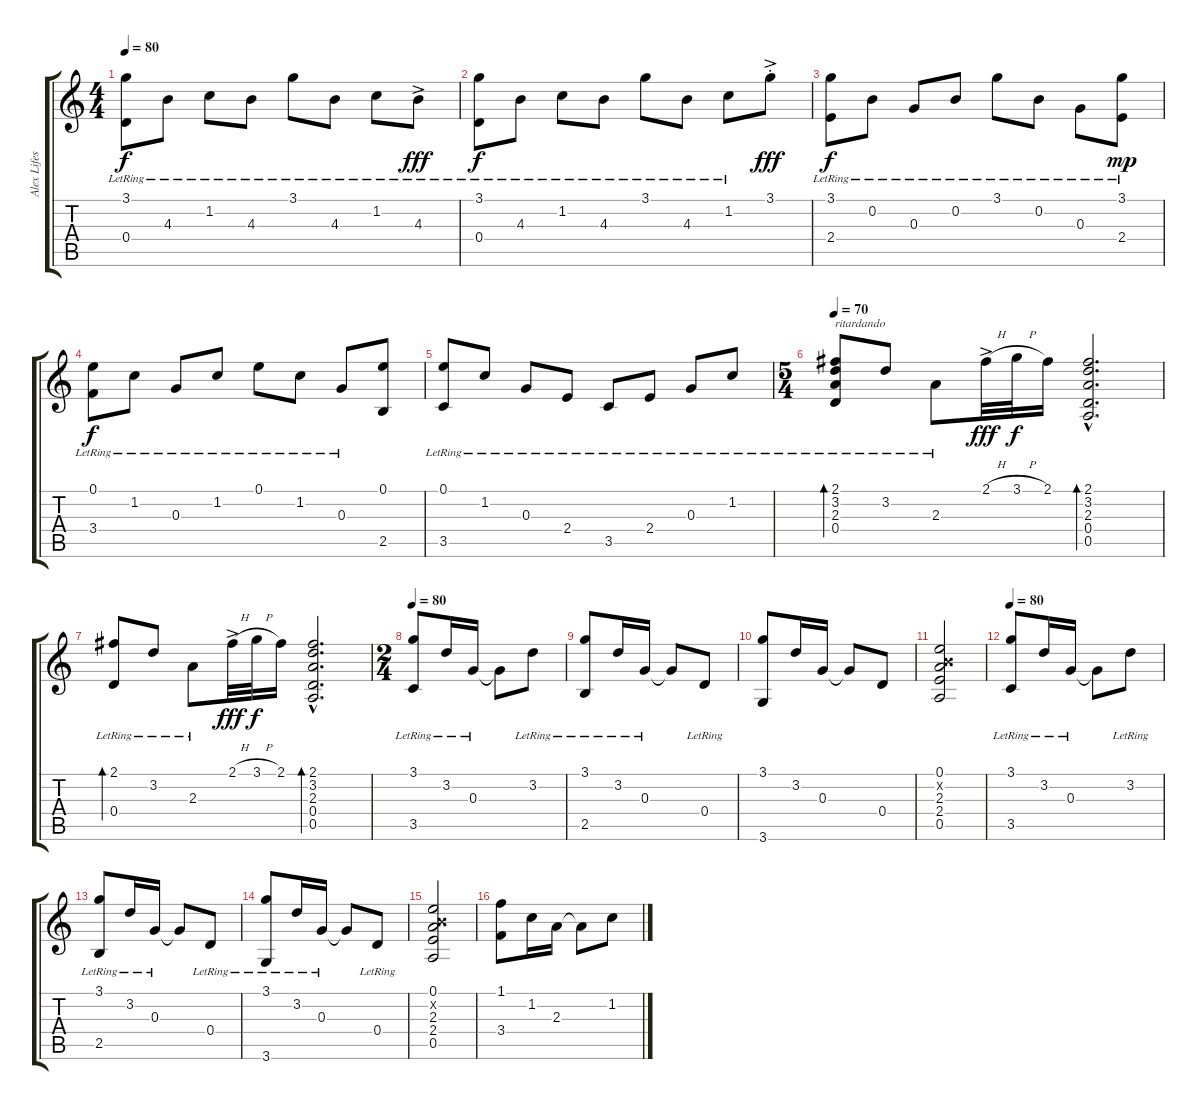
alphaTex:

\track ("Alex Lifeson (acoustic guitar)" "Alex Lifes") {instrument acousticguitarnylon}
\staff {score tabs}
\tuning (E4 B3 G3 D3 A2 E2) {hide}
\ts (4 4)
\tempo 80
\clef g2
\ks c
(3.1{lr} 0.4{lr}).8{dy f} 4.3{lr}.8 1.2{lr}.8 4.3{lr}.8 3.1{lr}.8 4.3{lr}.8 1.2{lr}.8 4.3{ac lr}.8{dy fff} |
(3.1{lr} 0.4{lr}).8{dy f} 4.3{lr}.8 1.2{lr}.8 4.3{lr}.8 3.1{lr}.8 4.3{lr}.8 1.2{lr}.8 3.1{ac st}.8{dy fff} |
(3.1{lr} 2.4{lr}).8{dy f} 0.2{lr}.8 0.3{lr}.8 0.2{lr}.8 3.1{lr}.8 0.2{lr}.8 0.3{lr}.8 (3.1{lr} 2.4{lr}).8{dy mp} |
(0.1{lr} 3.4{lr}).8{dy f} 1.2{lr}.8 0.3{lr}.8 1.2{lr}.8 0.1{lr}.8 1.2{lr}.8 0.3{lr}.8 (0.1 2.5).8 |
(0.1{lr} 3.5{lr}).8 1.2{lr}.8 0.3{lr}.8 2.4{lr}.8 3.5{lr}.8 2.4{lr}.8 0.3{lr}.8 1.2{lr}.8 |
\ts (5 4)
\tempo 70
(2.1{lr} 3.2{lr} 2.3{lr} 0.4{lr}).8{bd 60 txt "ritardando"} 3.2{lr}.8 2.3{lr}.8 2.1{h ac}.32{dy fff} 3.1{h}.32{dy f} 2.1.16 (2.1{hac} 3.2{hac} 2.3{hac} 0.4{hac} 0.5{hac}).2{d bd 480} |
(2.1{lr} 0.4{lr}).8{bd 60} 3.2{lr}.8 2.3{lr}.8 2.1{h ac}.32{dy fff} 3.1{h}.32{dy f} 2.1.16 (2.1{hac} 3.2{hac} 2.3{hac} 0.4{hac} 0.5{hac}).2{d bd 480} |
\ts (2 4)
\tempo 80
(3.1{lr} 3.5{lr}).8 3.2{lr}.16 0.3{lr}.16 0.3{t}.8 3.2{lr}.8 |
(3.1{lr} 2.5{lr}).8 3.2{lr}.16 0.3{lr}.16 0.3{t}.8 0.4{lr}.8 |
(3.1 3.6).8 3.2.16 0.3.16 0.3{t}.8 0.4.8 |
(0.1 0.2{x} 2.3 2.4 0.5).2 |
\tempo 80
(3.1{lr} 3.5{lr}).8 3.2{lr}.16 0.3{lr}.16 0.3{t}.8 3.2{lr}.8 |
(3.1{lr} 2.5{lr}).8 3.2{lr}.16 0.3{lr}.16 0.3{t}.8 0.4{lr}.8 |
(3.1{lr} 3.6{lr}).8 3.2{lr}.16 0.3{lr}.16 0.3{t}.8 0.4{lr}.8 |
(0.1 0.2{x} 2.3 2.4 0.5).2 |
(1.1 3.4).8 1.2.16 2.3.16 2.3{t}.8 1.2.8
